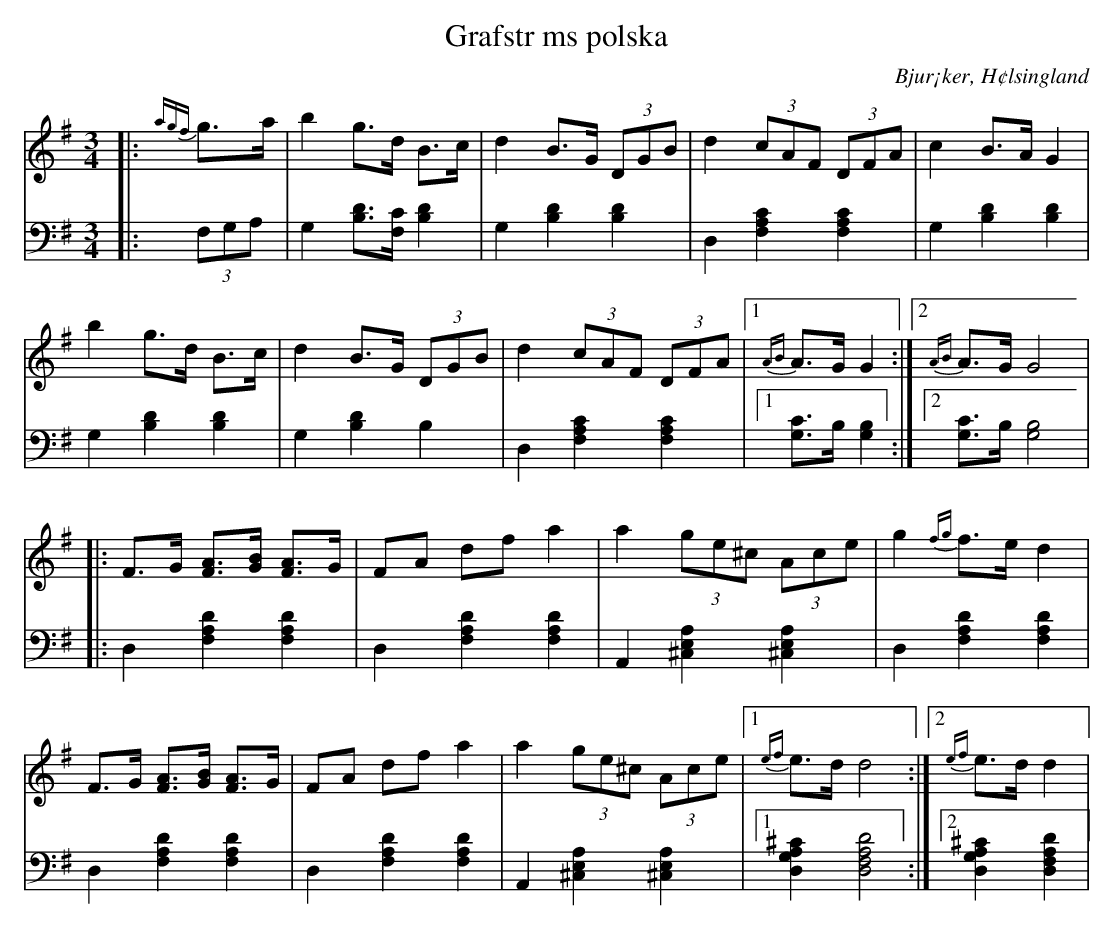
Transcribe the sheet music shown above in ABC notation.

X:1
T: Grafstr ms polska
O: Bjur¡ker, H¢lsingland
M: 3/4
L: 1/8
K: G
V:1
V:2
V: 1
|:{agf}g>a|b2 g>d B>c|d2 B>G (3DGB|d2 (3cAF (3DFA|c2 B>A G2|
b2 g>d B>c|d2 B>G (3DGB|d2 (3cAF (3DFA|1 {AB}A>G G2:|2 {AB}A>G G4|
|:F>G [FA]>[GB] [FA]>G |FA df a2 |a2 (3ge^c (3Ace |g2 {fg}f>e d2 |
F>G [FA]>[GB] [FA]>G |FA df a2 |a2 (3ge^c (3Ace |1 {ef}e>d d4:|2 {ef}e>d d2|
V:2 clef=bass
|:(3F,G,A, | G,2 [B,D]>[F,C] [B,2D2]| G,2 [B,2D2] [B,2D2]|D,2 [F,2A,2C2] [F,2A,2C2]| G,2 [B,2D2] [B,2D2]|
G,2 [B,2D2] [B,2D2]|G,2 [B,2D2] B,2|D,2 [F,2A,2C2] [F,2A,2C2]|1 [G,C]>B, [G,2B,2]:|2 [G,C]>B, [G,4B,4]|
|:D,2 [F,2A,2D2] [F,2A,2D2]|D,2 [F,2A,2D2] [F,2A,2D2]| A,,2 [^C,2E,2A,2] [^C,2E,2A,2]|D,2 [F,2A,2D2] [F,2A,2D2] |
D,2 [F,2A,2D2] [F,2A,2D2] | D,2 [F,2A,2D2] [F,2A,2D2] | A,,2 [^C,2E,2A,2] [^C,2E,2A,2]|1 [D,2G,2A,2^C2] [D,4F,4A,4D4]:|2 [D,2G,2A,2^C2] [D,2F,2A,2D2]|
